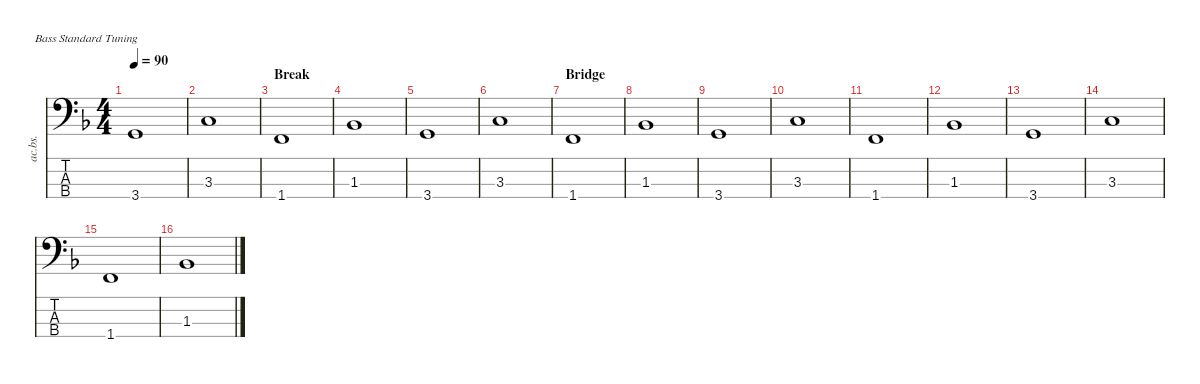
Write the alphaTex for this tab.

\defaultSystemsLayout 4
\hideDynamics
\bracketExtendMode nobrackets
\track ("Acoustic Bass" "ac.bs.") {instrument acousticbass}
\staff {score tabs}
\tuning (G2 D2 A1 E1)
\ts (4 4)
\tempo 90
\clef f4
\ks f
3.4{acc forcenatural}.1{dy mf} |
3.3{acc forcenatural}.1 |
\section ("" "Break")
1.4{acc forcenatural}.1 |
1.3{acc b}.1 |
3.4{acc forcenatural}.1 |
3.3{acc forcenatural}.1 |
\section ("" "Bridge")
1.4{acc forcenatural}.1 |
1.3{acc b}.1 |
3.4{acc forcenatural}.1 |
3.3{acc forcenatural}.1 |
1.4{acc forcenatural}.1 |
1.3{acc b}.1 |
3.4{acc forcenatural}.1 |
3.3{acc forcenatural}.1 |
1.4{acc forcenatural}.1 |
1.3{acc b}.1
